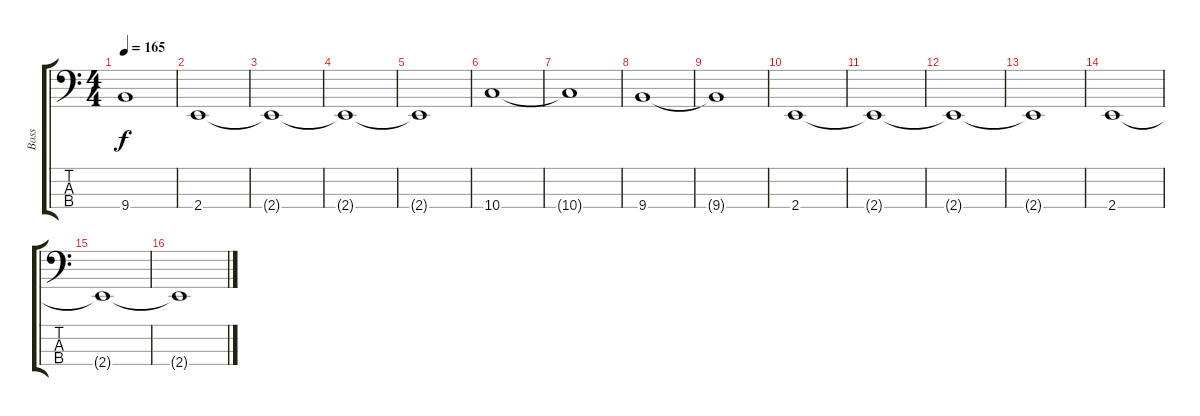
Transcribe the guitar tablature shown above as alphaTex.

\track ("Bass" "Bass") {instrument electricbasspick}
\staff {score tabs}
\tuning (G2 D2 A1 D1) {hide}
\ts (4 4)
\tempo 165
\clef f4
\ks c
9.4{t}.1{dy f} |
2.4.1 |
2.4{t}.1 |
2.4{t}.1 |
2.4{t}.1 |
10.4.1 |
10.4{t}.1 |
9.4.1 |
9.4{t}.1 |
2.4.1 |
2.4{t}.1 |
2.4{t}.1 |
2.4{t}.1 |
2.4.1 |
2.4{t}.1 |
2.4{t}.1
